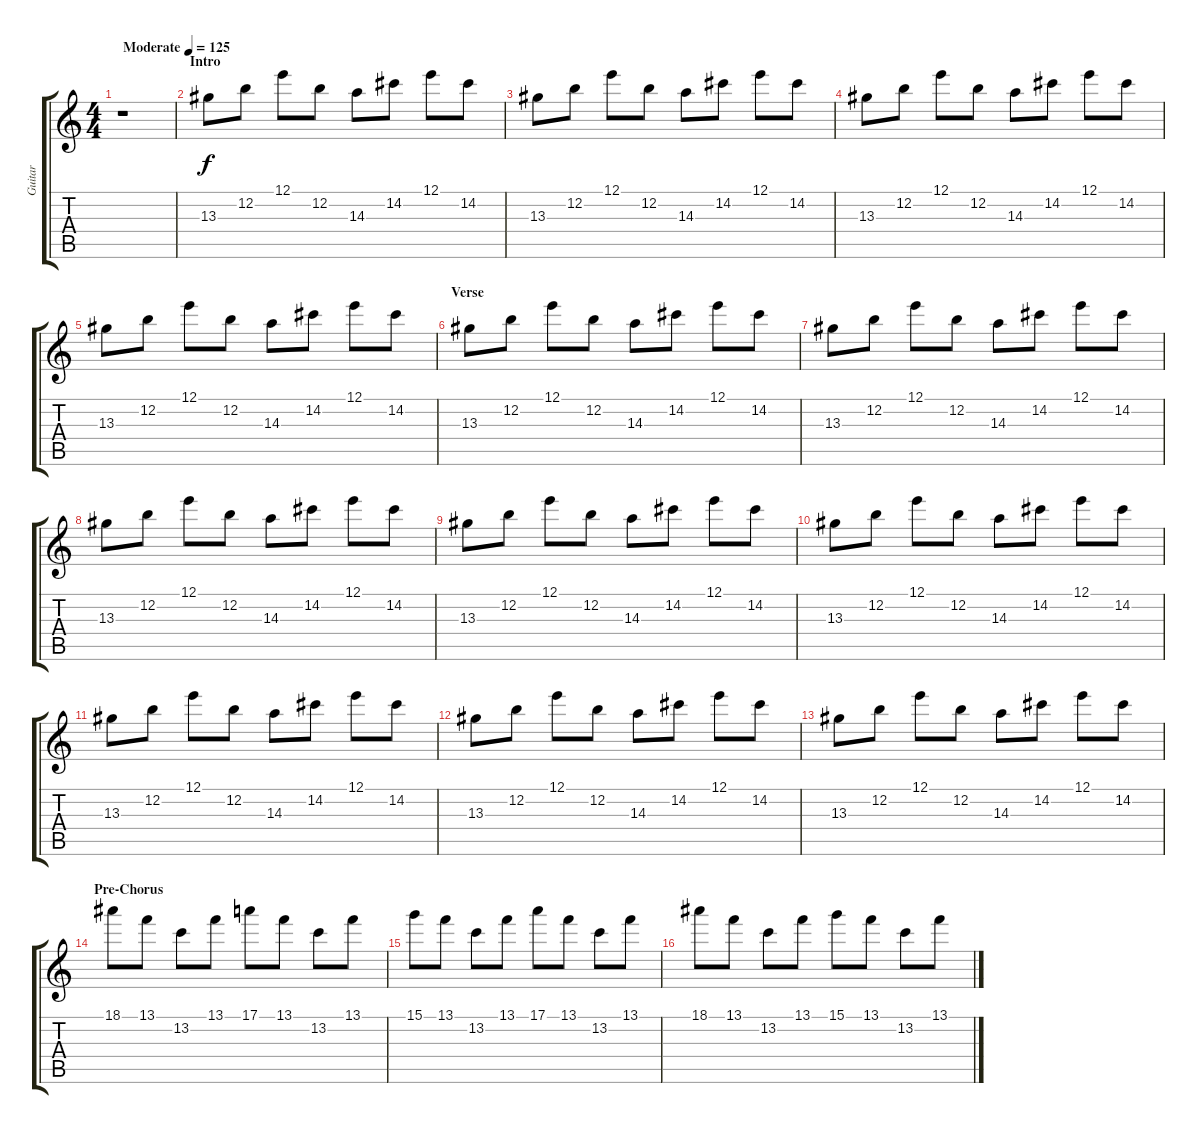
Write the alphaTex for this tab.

\track ("Guitar" "Guitar") {instrument electricguitarjazz}
\staff {score tabs}
\tuning (E4 B3 G3 D3 A2 E2) {hide}
\ts (4 4)
\tempo (125 "Moderate")
\clef g2
\ks c
r.1{dy f instrument electricguitarjazz} |
\section ("" "Intro")
13.3.8 12.2.8 12.1.8 12.2.8 14.3.8 14.2.8 12.1.8 14.2.8 |
13.3.8 12.2.8 12.1.8 12.2.8 14.3.8 14.2.8 12.1.8 14.2.8 |
13.3.8 12.2.8 12.1.8 12.2.8 14.3.8 14.2.8 12.1.8 14.2.8 |
13.3.8 12.2.8 12.1.8 12.2.8 14.3.8 14.2.8 12.1.8 14.2.8 |
\section ("" "Verse")
13.3.8 12.2.8 12.1.8 12.2.8 14.3.8 14.2.8 12.1.8 14.2.8 |
13.3.8 12.2.8 12.1.8 12.2.8 14.3.8 14.2.8 12.1.8 14.2.8 |
13.3.8 12.2.8 12.1.8 12.2.8 14.3.8 14.2.8 12.1.8 14.2.8 |
13.3.8 12.2.8 12.1.8 12.2.8 14.3.8 14.2.8 12.1.8 14.2.8 |
13.3.8 12.2.8 12.1.8 12.2.8 14.3.8 14.2.8 12.1.8 14.2.8 |
13.3.8 12.2.8 12.1.8 12.2.8 14.3.8 14.2.8 12.1.8 14.2.8 |
13.3.8 12.2.8 12.1.8 12.2.8 14.3.8 14.2.8 12.1.8 14.2.8 |
13.3.8 12.2.8 12.1.8 12.2.8 14.3.8 14.2.8 12.1.8 14.2.8 |
\section ("" "Pre-Chorus")
18.1.8 13.1.8 13.2.8 13.1.8 17.1.8 13.1.8 13.2.8 13.1.8 |
15.1.8 13.1.8 13.2.8 13.1.8 17.1.8 13.1.8 13.2.8 13.1.8 |
18.1.8 13.1.8 13.2.8 13.1.8 15.1.8 13.1.8 13.2.8 13.1.8
